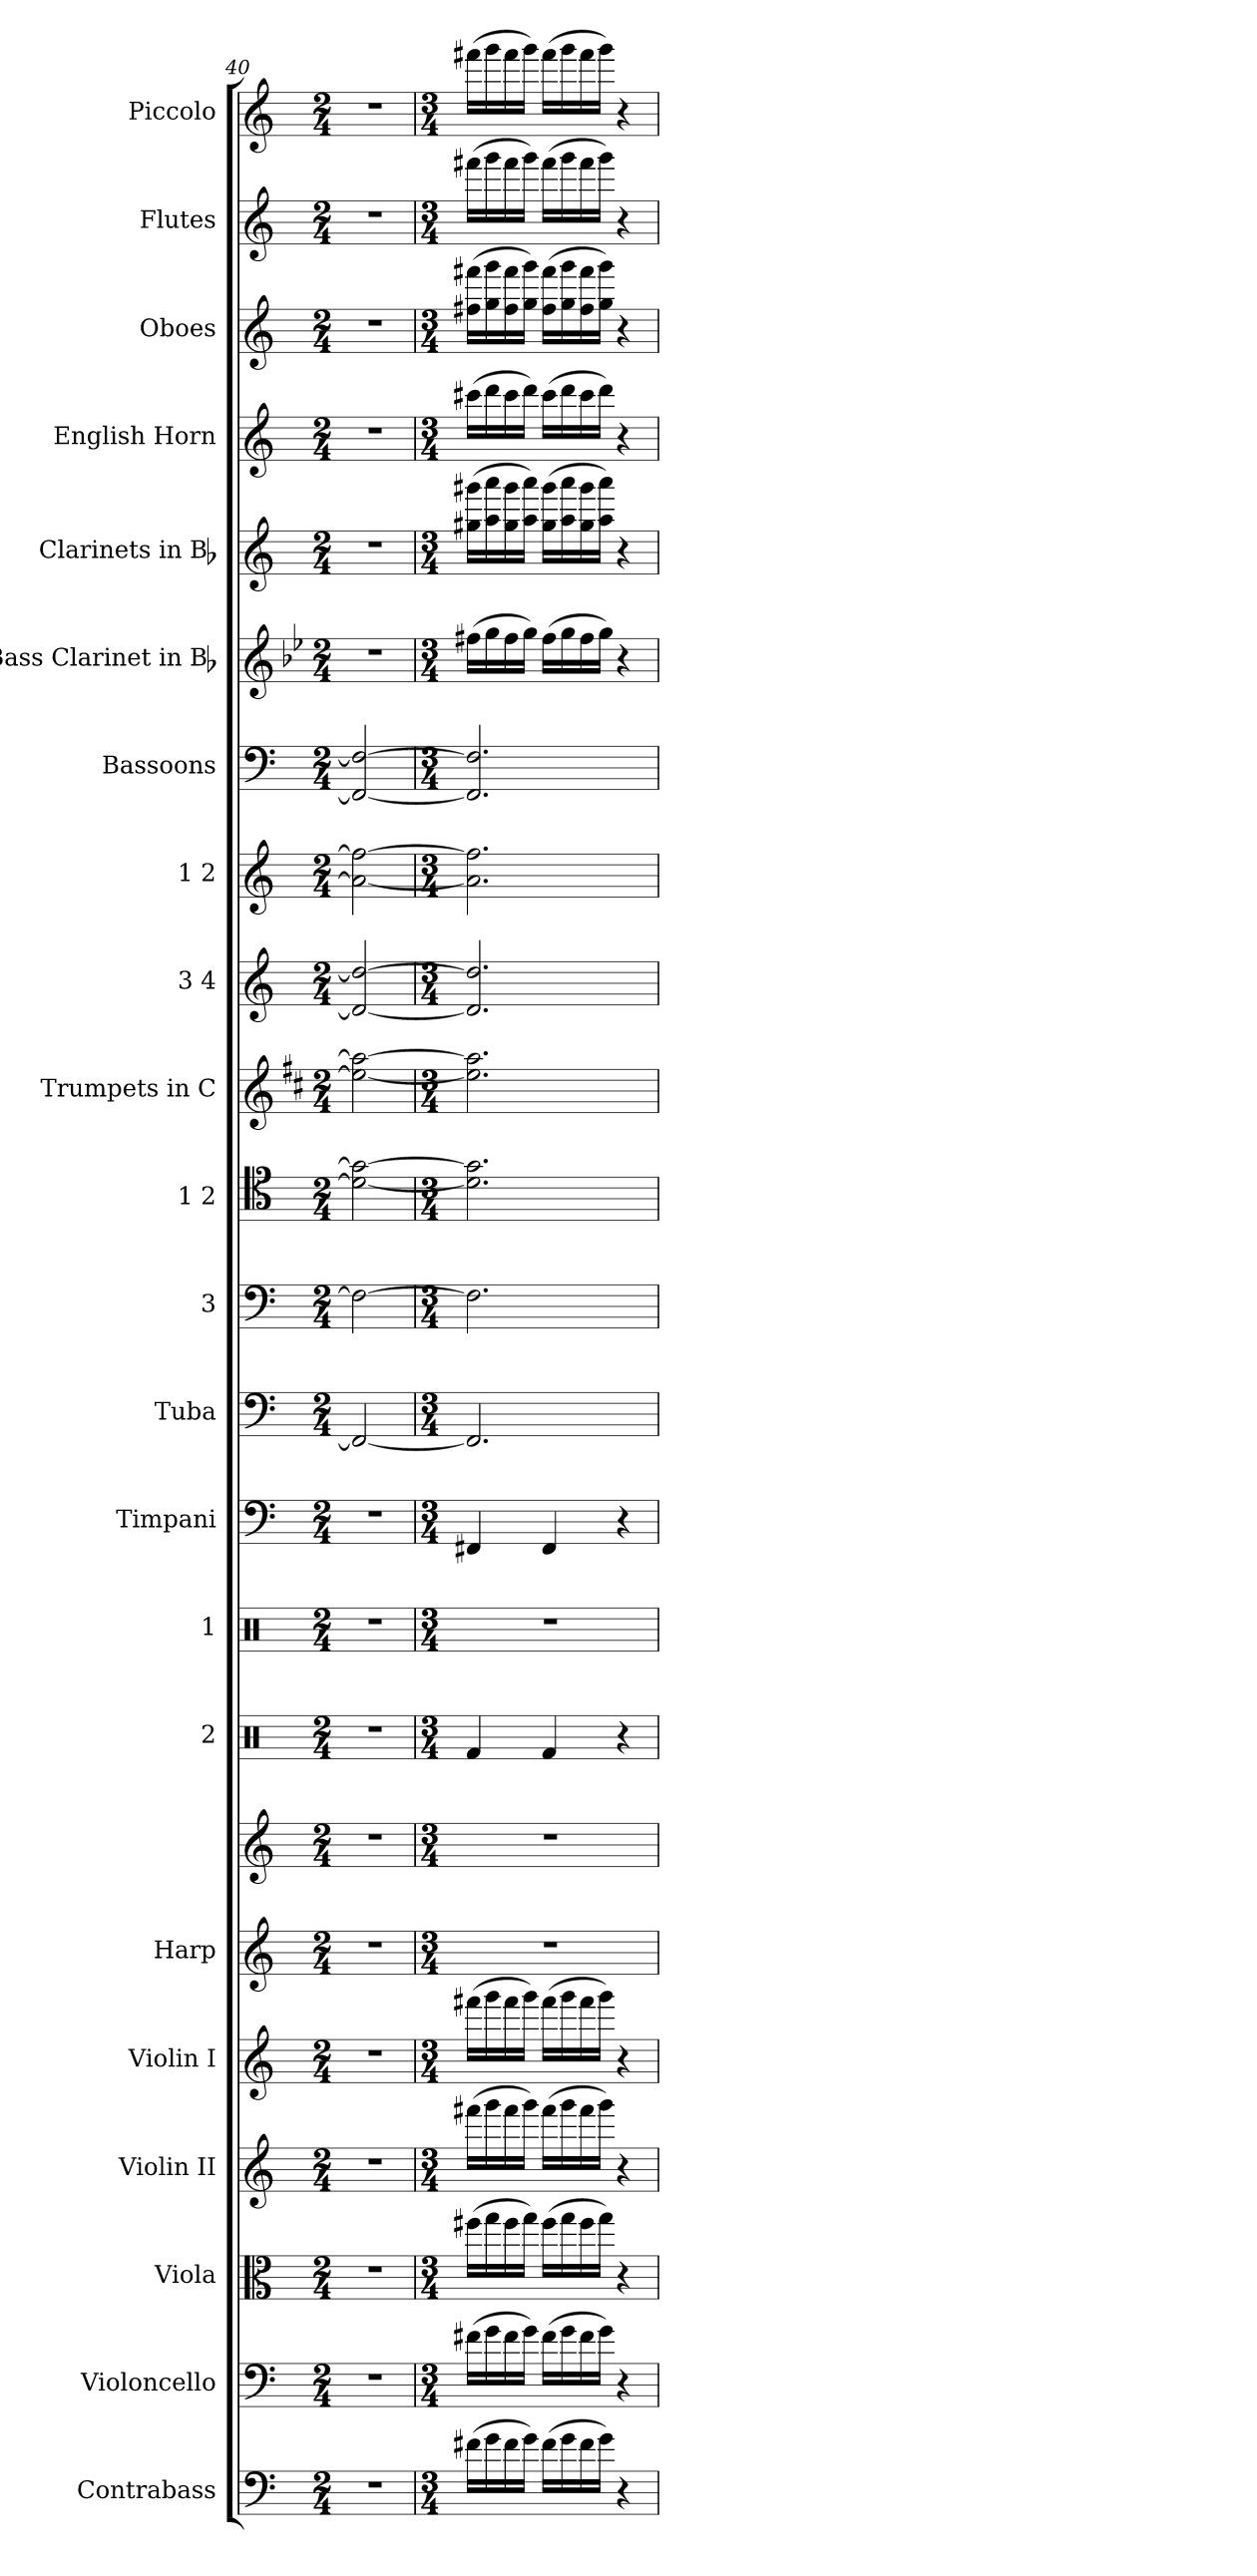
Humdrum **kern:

**kern	**kern	**kern	**kern	**kern	**kern	**kern	**kern	**kern	**kern	**kern	**kern	**kern	**kern	**kern	**kern	**kern	**kern	**kern	**kern	**kern	**kern	**kern
*part22	*part21	*part20	*part19	*part18	*part17	*part17	*part16	*part15	*part14	*part13	*part12	*part11	*part10	*part9	*part8	*part7	*part6	*part5	*part4	*part3	*part2	*part1
*staff23	*staff22	*staff21	*staff20	*staff19	*staff18	*staff17	*staff16	*staff15	*staff14	*staff13	*staff12	*staff11	*staff10	*staff9	*staff8	*staff7	*staff6	*staff5	*staff4	*staff3	*staff2	*staff1
*I"Contrabass	*I"Violoncello	*I"Viola	*I"Violin II	*I"Violin I	*I"Harp	*	*I"2	*I"1	*I"Timpani	*I"Tuba	*I"3	*I"1 2	*I"Trumpets in C	*I"3 4	*I"1 2	*I"Bassoons	*I"Bass Clarinet in Bb	*I"Clarinets in Bb	*I"English Horn	*I"Oboes	*I"Flutes	*I"Piccolo
*I'Cb.	*I'Vc.	*I'Vla.	*I'Vln. II	*I'Vln. I	*I'Hp.	*	*	*	*I'Timp.	*I'Tba.	*	*	*I'Tpt.	*	*	*I'Bsn.	*I'B. Cl.	*I'Cl.	*I'E. H.	*I'Ob.	*I'Fl.	*I'Picc.
*clefF4	*clefF4	*clefC3	*clefG2	*clefG2	*clefG2	*clefG2	*clefX	*clefX	*clefF4	*clefF4	*clefF4	*clefC4	*clefG2	*clefG2	*clefG2	*clefF4	*clefG2	*clefG2	*clefG2	*clefG2	*clefG2	*clefG2
*ITrd7c12	*	*	*	*	*	*	*	*	*	*	*	*	*ITrd1c2	*ITrd4c7	*ITrd4c7	*	*ITrd8c14	*ITrd1c2	*ITrd4c7	*	*	*ITrd-7c-12
*k[]	*k[]	*k[]	*k[]	*k[]	*k[]	*k[]	*k[]	*k[]	*k[]	*k[]	*k[]	*k[]	*k[]	*k[b-]	*k[b-]	*k[]	*k[b-e-]	*k[b-e-]	*k[b-]	*k[]	*k[]	*k[]
*C:	*C:	*C:	*C:	*C:	*C:	*C:	*C:	*C:	*C:	*C:	*C:	*C:	*C:	*F:	*F:	*C:	*B-:	*B-:	*F:	*C:	*C:	*C:
*M2/4	*M2/4	*M2/4	*M2/4	*M2/4	*M2/4	*M2/4	*M2/4	*M2/4	*M2/4	*M2/4	*M2/4	*M2/4	*M2/4	*M2/4	*M2/4	*M2/4	*M2/4	*M2/4	*M2/4	*M2/4	*M2/4	*M2/4
=40	=40	=40	=40	=40	=40	=40	=40	=40	=40	=40	=40	=40	=40	=40	=40	=40	=40	=40	=40	=40	=40	=40
2r	2r	2r	2r	2r	2r	2r	2r	2r	2r	2FF#/_	2F#\_	2d\_ 2g\_	2dd\_ 2gg\_	2G/_ 2g/_	2d\_ 2b\_	2FF#/_ 2F#/_	2r	2r	2r	2r	2r	2r
=41	=41	=41	=41	=41	=41	=41	=41	=41	=41	=41	=41	=41	=41	=41	=41	=41	=41	=41	=41	=41	=41	=41
*M3/4	*M3/4	*M3/4	*M3/4	*M3/4	*M3/4	*M3/4	*M3/4	*M3/4	*M3/4	*M3/4	*M3/4	*M3/4	*M3/4	*M3/4	*M3/4	*M3/4	*M3/4	*M3/4	*M3/4	*M3/4	*M3/4	*M3/4
(>16F#X\LL	(>16f#X\LL	(>16ff#X\LL	(>16fff#X\LL	(>16fff#X\LL	2.r	2.r	4Rf/	2.r	4FF#X/	2.FF#/]	2.F#\]	2.d\] 2.g\]	2.dd\] 2.gg\]	2.G/] 2.g/]	2.d\] 2.b\]	2.FF#/] 2.F#/]	(>16f#X\LL	(>16ff#X\ 16fff#X\LL	(>16ff#X\LL	(>16ff#X\ 16fff#X\LL	(>16fff#X\LL	(>16ffff#X\LL
16G\	16g\	16gg\	16ggg\	16ggg\	.	.	.	.	.	.	.	.	.	.	.	.	16g\	16gg\ 16ggg\	16gg\	16gg\ 16ggg\	16ggg\	16gggg\
16F#\	16f#\	16ff#\	16fff#\	16fff#\	.	.	.	.	.	.	.	.	.	.	.	.	16f#\	16ff#\ 16fff#\	16ff#\	16ff#\ 16fff#\	16fff#\	16ffff#\
16G\JJ)	16g\JJ)	16gg\JJ)	16ggg\JJ)	16ggg\JJ)	.	.	.	.	.	.	.	.	.	.	.	.	16g\JJ)	16gg\ 16ggg\JJ)	16gg\JJ)	16gg\ 16ggg\JJ)	16ggg\JJ)	16gggg\JJ)
(>16F#\LL	(>16f#\LL	(>16ff#\LL	(>16fff#\LL	(>16fff#\LL	.	.	4Rf/	.	4FF#/	.	.	.	.	.	.	.	(>16f#\LL	(>16ff#\ 16fff#\LL	(>16ff#\LL	(>16ff#\ 16fff#\LL	(>16fff#\LL	(>16ffff#\LL
16G\	16g\	16gg\	16ggg\	16ggg\	.	.	.	.	.	.	.	.	.	.	.	.	16g\	16gg\ 16ggg\	16gg\	16gg\ 16ggg\	16ggg\	16gggg\
16F#\	16f#\	16ff#\	16fff#\	16fff#\	.	.	.	.	.	.	.	.	.	.	.	.	16f#\	16ff#\ 16fff#\	16ff#\	16ff#\ 16fff#\	16fff#\	16ffff#\
16G\JJ)	16g\JJ)	16gg\JJ)	16ggg\JJ)	16ggg\JJ)	.	.	.	.	.	.	.	.	.	.	.	.	16g\JJ)	16gg\ 16ggg\JJ)	16gg\JJ)	16gg\ 16ggg\JJ)	16ggg\JJ)	16gggg\JJ)
4r	4r	4r	4r	4r	.	.	4r	.	4r	.	.	.	.	.	.	.	4r	4r	4r	4r	4r	4r
=	=	=	=	=	=	=	=	=	=	=	=	=	=	=	=	=	=	=	=	=	=	=
*-	*-	*-	*-	*-	*-	*-	*-	*-	*-	*-	*-	*-	*-	*-	*-	*-	*-	*-	*-	*-	*-	*-
